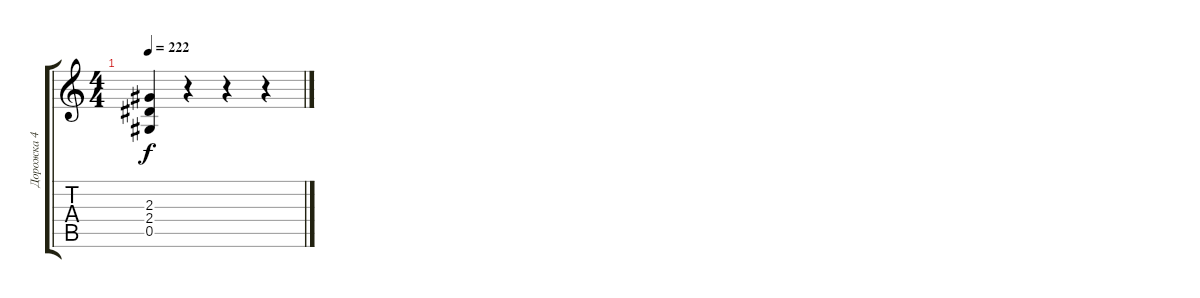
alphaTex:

\track ("Дорожка 4" "Дорожка 4") {instrument overdrivenguitar}
\staff {score tabs}
\tuning (Eb4 Bb3 Gb3 Db3 Ab2 Eb2) {hide}
\ts (4 4)
\tempo 222
\clef g2
\ks c
(2.3 2.4 0.5).4{dy f} r.4 r.4 r.4
